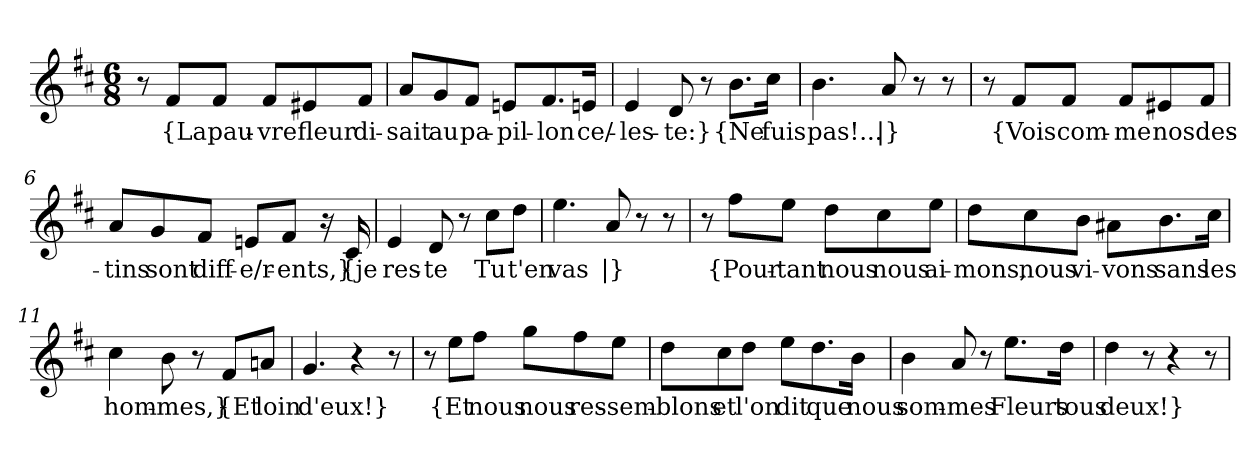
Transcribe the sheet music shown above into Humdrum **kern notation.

**kern	**text
*part1	*part1
*staff1	*staff1
*clefG2	*
*k[f#c#]	*
*M6/8	*
=1	=1
8r	.
!	!LO:LY:b
8f#/L	{La
!	!LO:LY:b
8f#/J	pau-
!	!LO:LY:b
8f#/L	-vre
!	!LO:LY:b
8e#X/	fleur
!	!LO:LY:b
8f#/J	di-
=2	=2
!	!LO:LY:b
8a/L	-sait
!	!LO:LY:b
8g/	au
!	!LO:LY:b
8f#/J	pa-
!	!LO:LY:b
8en/L	-pil-
!	!LO:LY:b
8.f#/	-lon
!	!LO:LY:b
16en/Jk	ce/-
=3	=3
!	!LO:LY:b
4e/	-les-
!	!LO:LY:b
8d/	-te:}
8r	.
!	!LO:LY:b
8.b\L	{Ne
!	!LO:LY:b
16cc#\Jk	fuis
=4	=4
!	!LO:LY:b
4.b\	pas!...
!	!LO:LY:b
8a/	|}
8r	.
8r	.
!!LO:LB:g=z
=5	=5
8r	.
!	!LO:LY:b
8f#/L	{Vois
!	!LO:LY:b
8f#/J	com-
!	!LO:LY:b
8f#/L	-me
!	!LO:LY:b
8e#X/	nos
!	!LO:LY:b
8f#/J	des-
=6	=6
!	!LO:LY:b
8a/L	-tins
!	!LO:LY:b
8g/	sont
!	!LO:LY:b
8f#/J	diff-
!	!LO:LY:b
8en/L	-e/r-
!	!LO:LY:b
8f#/J	-ents,}
16r	.
!	!LO:LY:b
16c#/	{je
=7	=7
!	!LO:LY:b
4e/	res-
!	!LO:LY:b
8d/	-te
8r	.
!	!LO:LY:b
8cc#\L	Tu
!	!LO:LY:b
8dd\J	t'en
=8	=8
!	!LO:LY:b
4.ee\	vas
!	!LO:LY:b
8a/	|}
8r	.
8r	.
!!LO:LB:g=z
=9	=9
8r	.
!	!LO:LY:b
8ff#\L	{Pour-
!	!LO:LY:b
8ee\J	-tant
!	!LO:LY:b
8dd\L	nous
!	!LO:LY:b
8cc#\	nous
!	!LO:LY:b
8ee\J	ai-
=10	=10
!	!LO:LY:b
8dd\L	-mons,
!	!LO:LY:b
8cc#\	nous
!	!LO:LY:b
8b\J	vi-
!	!LO:LY:b
8a#X\L	-vons
!	!LO:LY:b
8.b\	sans
!	!LO:LY:b
16cc#\Jk	les
=11	=11
!	!LO:LY:b
4cc#\	hom-
!	!LO:LY:b
8b\	-mes,}
8r	.
!	!LO:LY:b
8f#/L	{Et
!	!LO:LY:b
8an/J	loin
=12	=12
!	!LO:LY:b
4.g/	d'eux!}
4r	.
8r	.
!!LO:LB:g=z
=13	=13
8r	.
!	!LO:LY:b
8ee\L	{Et
!	!LO:LY:b
8ff#\J	nous
!	!LO:LY:b
8gg\L	nous
!	!LO:LY:b
8ff#\	res-
!	!LO:LY:b
8ee\J	-sem-
=14	=14
!	!LO:LY:b
8dd\L	-blons
!	!LO:LY:b
8cc#\	et
!	!LO:LY:b
8dd\J	l'on
!	!LO:LY:b
8ee\L	dit
!	!LO:LY:b
8.dd\	que
!	!LO:LY:b
16b\Jk	nous
=15	=15
!	!LO:LY:b
4b\	som-
!	!LO:LY:b
8a/	-mes
8r	.
!	!LO:LY:b
8.ee\L	Fleurs
!	!LO:LY:b
16dd\Jk	tous
=16	=16
!	!LO:LY:b
4dd\	deux!}
8r	.
4r	.
8r	.
=	=
*-	*-
